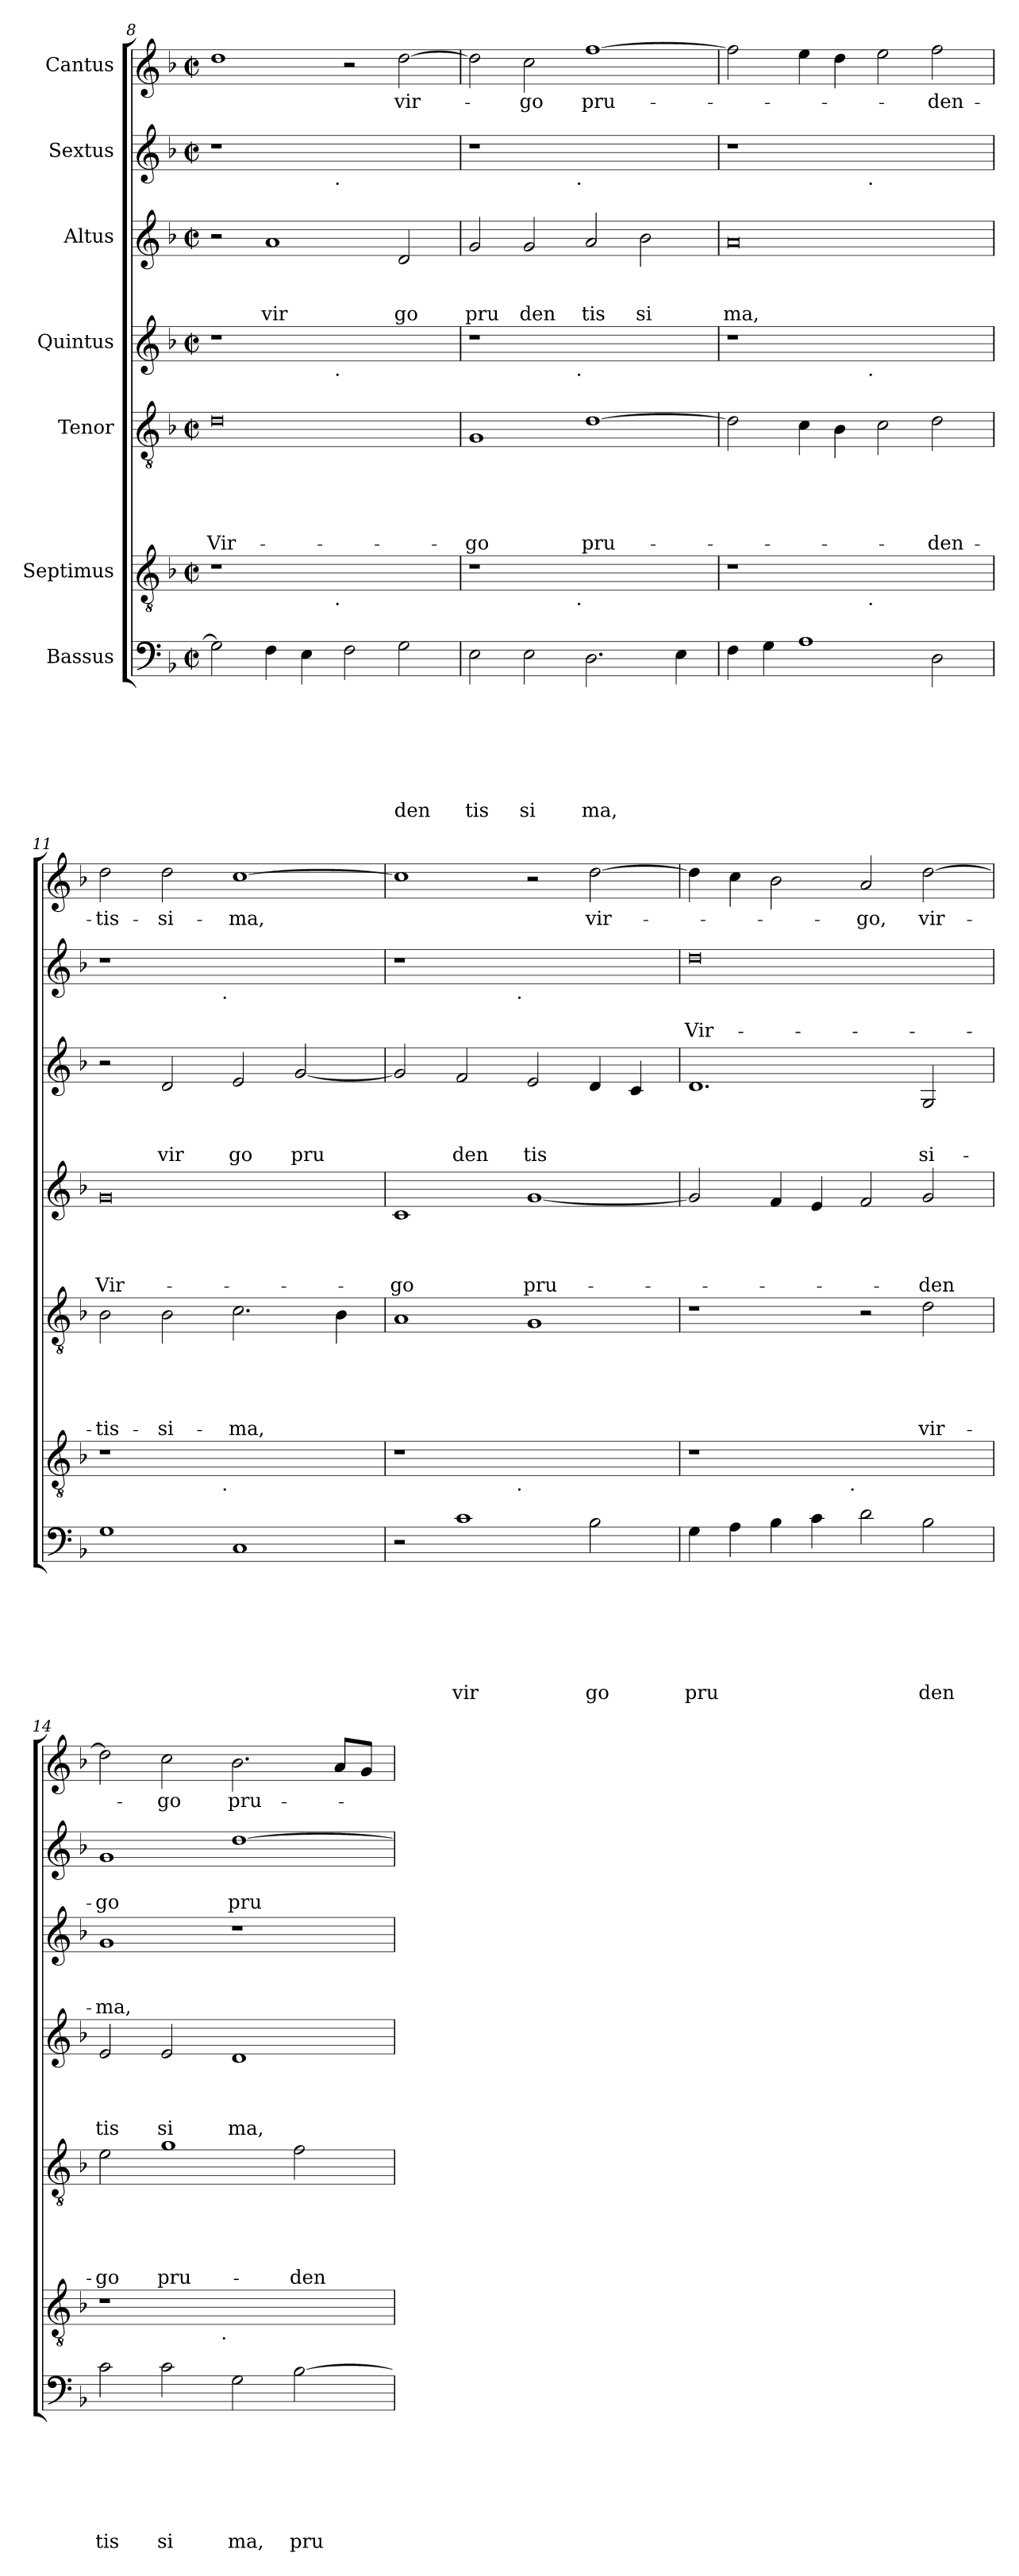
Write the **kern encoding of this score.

**kern	**text	**text	**text	**text	**text	**text	**text	**kern	**kern	**text	**text	**text	**text	**text	**kern	**text	**text	**text	**text	**kern	**text	**text	**text	**kern	**text	**text	**kern	**text
*part7	*part7	*part7	*part7	*part7	*part7	*part7	*part7	*part6	*part5	*part5	*part5	*part5	*part5	*part5	*part4	*part4	*part4	*part4	*part4	*part3	*part3	*part3	*part3	*part2	*part2	*part2	*part1	*part1
*staff7	*staff7	*staff7	*staff7	*staff7	*staff7	*staff7	*staff7	*staff6	*staff5	*staff5	*staff5	*staff5	*staff5	*staff5	*staff4	*staff4	*staff4	*staff4	*staff4	*staff3	*staff3	*staff3	*staff3	*staff2	*staff2	*staff2	*staff1	*staff1
*I"Bassus	*	*	*	*	*	*	*	*I"Septimus	*I"Tenor	*	*	*	*	*	*I"Quintus	*	*	*	*	*I"Altus	*	*	*	*I"Sextus	*	*	*I"Cantus	*
*clefF4	*	*	*	*	*	*	*	*clefGv2	*clefGv2	*	*	*	*	*	*clefG2	*	*	*	*	*clefG2	*	*	*	*clefG2	*	*	*clefG2	*
*k[b-]	*	*	*	*	*	*	*	*k[b-]	*k[b-]	*	*	*	*	*	*k[b-]	*	*	*	*	*k[b-]	*	*	*	*k[b-]	*	*	*k[b-]	*
*F:	*	*	*	*	*	*	*	*F:	*F:	*	*	*	*	*	*F:	*	*	*	*	*F:	*	*	*	*F:	*	*	*F:	*
*M2/2	*	*	*	*	*	*	*	*M2/2	*M2/2	*	*	*	*	*	*M2/2	*	*	*	*	*M2/2	*	*	*	*M2/2	*	*	*M2/2	*
*met(c|)	*	*	*	*	*	*	*	*met(c|)	*met(c|)	*	*	*	*	*	*met(c|)	*	*	*	*	*met(c|)	*	*	*	*met(c|)	*	*	*met(c|)	*
=8	=8	=8	=8	=8	=8	=8	=8	=8	=8	=8	=8	=8	=8	=8	=8	=8	=8	=8	=8	=8	=8	=8	=8	=8	=8	=8	=8	=8
!	!	!	!	!	!	!	!	!	!	!	!	!	!	!LO:LY:b	!	!	!	!	!	!	!	!	!	!	!	!	!	!
*	*	*	*	*	*	*	*	*^	*	*	*	*	*	*	*^	*	*	*	*	*	*	*	*	*^	*	*	*	*
2G\]	.	.	.	.	.	.	.	1r	2ryy	0d	.	.	.	.	Vir-	1r	2ryy	.	.	.	.	2r	.	.	.	1r	2ryy	.	.	1dd	.
!	!	!	!	!	!	!	!	!	!	!	!	!	!	!	!	!	!	!	!	!	!	!	!	!	!LO:LY:b	!	!	!	!	!	!
4F\	.	.	.	.	.	.	.	.	4...ryy	.	.	.	.	.	.	.	4...ryy	.	.	.	.	1a	.	.	vir	.	4...ryy	.	.	.	.
4E\	.	.	.	.	.	.	.	.	.	.	.	.	.	.	.	.	.	.	.	.	.	.	.	.	.	.	.	.	.	.	.
!	!	!	!	!	!	!	!	!	!	!	!	!	!	!	!	!	!	!	!	!	!	!	!	!	!	!	!LO:TX:b:t=.	!	!	!	!
!	!	!	!	!	!	!	!	!	!	!	!	!	!	!	!	!	!LO:TX:b:t=.	!	!	!	!	!	!	!	!	!	!	!	!	!	!
!	!	!	!	!	!	!	!	!	!LO:TX:b:t=.	!	!	!	!	!	!	!	!	!	!	!	!	!	!	!	!	!	!	!	!	!	!
.	.	.	.	.	.	.	.	.	1ryy	.	.	.	.	.	.	.	1ryy	.	.	.	.	.	.	.	.	.	1ryy	.	.	.	.
2F\	.	.	.	.	.	.	.	1ryy	.	.	.	.	.	.	.	1ryy	.	.	.	.	.	.	.	.	.	1ryy	.	.	.	2r	.
!	!	!	!	!	!	!	!LO:LY:b	!	!	!	!	!	!	!	!	!	!	!	!	!	!	!	!	!	!LO:LY:b	!	!	!	!	!	!LO:LY:b
2G\	.	.	.	.	.	.	den	.	.	.	.	.	.	.	.	.	.	.	.	.	.	2d/	.	.	go	.	.	.	.	[>2dd\	vir-
.	.	.	.	.	.	.	.	.	32ryy	.	.	.	.	.	.	.	32ryy	.	.	.	.	.	.	.	.	.	32ryy	.	.	.	.
=9	=9	=9	=9	=9	=9	=9	=9	=9	=9	=9	=9	=9	=9	=9	=9	=9	=9	=9	=9	=9	=9	=9	=9	=9	=9	=9	=9	=9	=9	=9	=9
!	!	!	!	!	!	!	!LO:LY:b	!	!	!	!	!	!	!	!LO:LY:b	!	!	!	!	!	!	!	!	!	!LO:LY:b	!	!	!	!	!	!
2E\	.	.	.	.	.	.	tis	1r	2ryy	1G	.	.	.	.	-go	1r	2ryy	.	.	.	.	2g/	.	.	pru	1r	2ryy	.	.	2dd\]	.
!	!	!	!	!	!	!	!LO:LY:b	!	!	!	!	!	!	!	!	!	!	!	!	!	!	!	!	!	!LO:LY:b	!	!	!	!	!	!LO:LY:b
2E\	.	.	.	.	.	.	si	.	4...ryy	.	.	.	.	.	.	.	4...ryy	.	.	.	.	2g/	.	.	den	.	4...ryy	.	.	2cc\	-go
!	!	!	!	!	!	!	!	!	!	!	!	!	!	!	!	!	!	!	!	!	!	!	!	!	!	!	!LO:TX:b:t=.	!	!	!	!
!	!	!	!	!	!	!	!	!	!	!	!	!	!	!	!	!	!LO:TX:b:t=.	!	!	!	!	!	!	!	!	!	!	!	!	!	!
!	!	!	!	!	!	!	!	!	!LO:TX:b:t=.	!	!	!	!	!	!	!	!	!	!	!	!	!	!	!	!	!	!	!	!	!	!
.	.	.	.	.	.	.	.	.	1ryy	.	.	.	.	.	.	.	1ryy	.	.	.	.	.	.	.	.	.	1ryy	.	.	.	.
!	!	!	!	!	!	!	!LO:LY:b	!	!	!	!	!	!	!	!LO:LY:b	!	!	!	!	!	!	!	!	!	!LO:LY:b	!	!	!	!	!	!LO:LY:b
2.D\	.	.	.	.	.	.	ma,	1ryy	.	[>1d	.	.	.	.	pru-	1ryy	.	.	.	.	.	2a/	.	.	tis	1ryy	.	.	.	[>1ff	pru-
!	!	!	!	!	!	!	!	!	!	!	!	!	!	!	!	!	!	!	!	!	!	!	!	!	!LO:LY:b	!	!	!	!	!	!
.	.	.	.	.	.	.	.	.	.	.	.	.	.	.	.	.	.	.	.	.	.	2b-\	.	.	si	.	.	.	.	.	.
4E\	.	.	.	.	.	.	.	.	.	.	.	.	.	.	.	.	.	.	.	.	.	.	.	.	.	.	.	.	.	.	.
.	.	.	.	.	.	.	.	.	32ryy	.	.	.	.	.	.	.	32ryy	.	.	.	.	.	.	.	.	.	32ryy	.	.	.	.
=10	=10	=10	=10	=10	=10	=10	=10	=10	=10	=10	=10	=10	=10	=10	=10	=10	=10	=10	=10	=10	=10	=10	=10	=10	=10	=10	=10	=10	=10	=10	=10
!	!	!	!	!	!	!	!	!	!	!	!	!	!	!	!	!	!	!	!	!	!	!	!	!	!LO:LY:b	!	!	!	!	!	!
4F\	.	.	.	.	.	.	.	1r	2ryy	2d\]	.	.	.	.	.	1r	2ryy	.	.	.	.	0a	.	.	ma,	1r	2ryy	.	.	2ff\]	.
4G\	.	.	.	.	.	.	.	.	.	.	.	.	.	.	.	.	.	.	.	.	.	.	.	.	.	.	.	.	.	.	.
1A	.	.	.	.	.	.	.	.	4...ryy	4c\	.	.	.	.	.	.	4...ryy	.	.	.	.	.	.	.	.	.	4...ryy	.	.	4ee\	.
.	.	.	.	.	.	.	.	.	.	4B-\	.	.	.	.	.	.	.	.	.	.	.	.	.	.	.	.	.	.	.	4dd\	.
!	!	!	!	!	!	!	!	!	!	!	!	!	!	!	!	!	!	!	!	!	!	!	!	!	!	!	!LO:TX:b:t=.	!	!	!	!
!	!	!	!	!	!	!	!	!	!	!	!	!	!	!	!	!	!LO:TX:b:t=.	!	!	!	!	!	!	!	!	!	!	!	!	!	!
!	!	!	!	!	!	!	!	!	!LO:TX:b:t=.	!	!	!	!	!	!	!	!	!	!	!	!	!	!	!	!	!	!	!	!	!	!
.	.	.	.	.	.	.	.	.	1ryy	.	.	.	.	.	.	.	1ryy	.	.	.	.	.	.	.	.	.	1ryy	.	.	.	.
.	.	.	.	.	.	.	.	1ryy	.	2c\	.	.	.	.	.	1ryy	.	.	.	.	.	.	.	.	.	1ryy	.	.	.	2ee\	.
!	!	!	!	!	!	!	!	!	!	!	!	!	!	!	!LO:LY:b	!	!	!	!	!	!	!	!	!	!	!	!	!	!	!	!LO:LY:b
2D\	.	.	.	.	.	.	.	.	.	2d\	.	.	.	.	-den-	.	.	.	.	.	.	.	.	.	.	.	.	.	.	2ff\	-den-
.	.	.	.	.	.	.	.	.	32ryy	.	.	.	.	.	.	.	32ryy	.	.	.	.	.	.	.	.	.	32ryy	.	.	.	.
=11	=11	=11	=11	=11	=11	=11	=11	=11	=11	=11	=11	=11	=11	=11	=11	=11	=11	=11	=11	=11	=11	=11	=11	=11	=11	=11	=11	=11	=11	=11	=11
!	!	!	!	!	!	!	!	!	!	!	!	!	!	!	!LO:LY:b	!	!	!	!	!	!LO:LY:b	!	!	!	!	!	!	!	!	!	!LO:LY:b
*	*	*	*	*	*	*	*	*	*	*	*	*	*	*	*	*v	*v	*	*	*	*	*	*	*	*	*	*	*	*	*	*
1G	.	.	.	.	.	.	.	1r	2ryy	2B-\	.	.	.	.	-tis-	0g	.	.	.	Vir-	2r	.	.	.	1r	2ryy	.	.	2dd\	-tis-
!	!	!	!	!	!	!	!	!	!	!	!	!	!	!	!LO:LY:b	!	!	!	!	!	!	!	!	!LO:LY:b	!	!	!	!	!	!LO:LY:b
.	.	.	.	.	.	.	.	.	4...ryy	2B-\	.	.	.	.	-si-	.	.	.	.	.	2d/	.	.	vir	.	4...ryy	.	.	2dd\	-si-
!	!	!	!	!	!	!	!	!	!	!	!	!	!	!	!	!	!	!	!	!	!	!	!	!	!	!LO:TX:b:t=.	!	!	!	!
!	!	!	!	!	!	!	!	!	!LO:TX:b:t=.	!	!	!	!	!	!	!	!	!	!	!	!	!	!	!	!	!	!	!	!	!
.	.	.	.	.	.	.	.	.	1ryy	.	.	.	.	.	.	.	.	.	.	.	.	.	.	.	.	1ryy	.	.	.	.
!	!	!	!	!	!	!	!	!	!	!	!	!	!	!	!LO:LY:b	!	!	!	!	!	!	!	!	!LO:LY:b	!	!	!	!	!	!LO:LY:b
1C	.	.	.	.	.	.	.	1ryy	.	2.c\	.	.	.	.	-ma,	.	.	.	.	.	2e/	.	.	go	1ryy	.	.	.	[>1cc	-ma,
!	!	!	!	!	!	!	!	!	!	!	!	!	!	!	!	!	!	!	!	!	!	!	!	!LO:LY:b	!	!	!	!	!	!
.	.	.	.	.	.	.	.	.	.	.	.	.	.	.	.	.	.	.	.	.	[<2g/	.	.	pru	.	.	.	.	.	.
.	.	.	.	.	.	.	.	.	.	4B-\	.	.	.	.	.	.	.	.	.	.	.	.	.	.	.	.	.	.	.	.
.	.	.	.	.	.	.	.	.	32ryy	.	.	.	.	.	.	.	.	.	.	.	.	.	.	.	.	32ryy	.	.	.	.
=12	=12	=12	=12	=12	=12	=12	=12	=12	=12	=12	=12	=12	=12	=12	=12	=12	=12	=12	=12	=12	=12	=12	=12	=12	=12	=12	=12	=12	=12	=12
!	!	!	!	!	!	!	!	!	!	!	!	!	!	!	!	!	!	!	!	!LO:LY:b	!	!	!	!	!	!	!	!	!	!
2r	.	.	.	.	.	.	.	1r	2ryy	1A	.	.	.	.	.	1c	.	.	.	-go	2g/]	.	.	.	1r	2ryy	.	.	1cc]	.
!	!	!	!	!	!	!	!LO:LY:b	!	!	!	!	!	!	!	!	!	!	!	!	!	!	!	!	!LO:LY:b	!	!	!	!	!	!
1c	.	.	.	.	.	.	vir	.	4...ryy	.	.	.	.	.	.	.	.	.	.	.	2f/	.	.	den	.	4...ryy	.	.	.	.
!	!	!	!	!	!	!	!	!	!	!	!	!	!	!	!	!	!	!	!	!	!	!	!	!	!	!LO:TX:b:t=.	!	!	!	!
!	!	!	!	!	!	!	!	!	!LO:TX:b:t=.	!	!	!	!	!	!	!	!	!	!	!	!	!	!	!	!	!	!	!	!	!
.	.	.	.	.	.	.	.	.	1ryy	.	.	.	.	.	.	.	.	.	.	.	.	.	.	.	.	1ryy	.	.	.	.
!	!	!	!	!	!	!	!	!	!	!	!	!	!	!	!	!	!	!	!	!LO:LY:b	!	!	!	!LO:LY:b	!	!	!	!	!	!
.	.	.	.	.	.	.	.	1ryy	.	1G	.	.	.	.	.	[>1g	.	.	.	pru-	2e/	.	.	tis	1ryy	.	.	.	2r	.
!	!	!	!	!	!	!	!LO:LY:b	!	!	!	!	!	!	!	!	!	!	!	!	!	!	!	!	!	!	!	!	!	!	!LO:LY:b
2B-\	.	.	.	.	.	.	go	.	.	.	.	.	.	.	.	.	.	.	.	.	4d/	.	.	.	.	.	.	.	[>2dd\	vir-
.	.	.	.	.	.	.	.	.	.	.	.	.	.	.	.	.	.	.	.	.	4c/	.	.	.	.	.	.	.	.	.
.	.	.	.	.	.	.	.	.	32ryy	.	.	.	.	.	.	.	.	.	.	.	.	.	.	.	.	32ryy	.	.	.	.
!!LO:PB:g=z
=13	=13	=13	=13	=13	=13	=13	=13	=13	=13	=13	=13	=13	=13	=13	=13	=13	=13	=13	=13	=13	=13	=13	=13	=13	=13	=13	=13	=13	=13	=13
!	!	!	!	!	!	!	!LO:LY:b	!	!	!	!	!	!	!	!	!	!	!	!	!	!	!	!	!	!	!	!	!LO:LY:b	!	!
*	*	*	*	*	*	*	*	*	*	*	*	*	*	*	*	*	*	*	*	*	*	*	*	*	*v	*v	*	*	*	*
4G\	.	.	.	.	.	.	pru	1r	2ryy	1r	.	.	.	.	.	2g/]	.	.	.	.	1.d	.	.	.	0dd	.	Vir-	4dd\]	.
4A\	.	.	.	.	.	.	.	.	.	.	.	.	.	.	.	.	.	.	.	.	.	.	.	.	.	.	.	4cc\	.
4B-\	.	.	.	.	.	.	.	.	4...ryy	.	.	.	.	.	.	4f/	.	.	.	.	.	.	.	.	.	.	.	2b-\	.
4c\	.	.	.	.	.	.	.	.	.	.	.	.	.	.	.	4e/	.	.	.	.	.	.	.	.	.	.	.	.	.
!	!	!	!	!	!	!	!	!	!LO:TX:b:t=.	!	!	!	!	!	!	!	!	!	!	!	!	!	!	!	!	!	!	!	!
.	.	.	.	.	.	.	.	.	1ryy	.	.	.	.	.	.	.	.	.	.	.	.	.	.	.	.	.	.	.	.
!	!	!	!	!	!	!	!	!	!	!	!	!	!	!	!	!	!	!	!	!	!	!	!	!	!	!	!	!	!LO:LY:b
2d\	.	.	.	.	.	.	.	1ryy	.	2r	.	.	.	.	.	2f/	.	.	.	.	.	.	.	.	.	.	.	2a/	-go,
!	!	!	!	!	!	!	!LO:LY:b	!	!	!	!	!	!	!	!LO:LY:b	!	!	!	!	!LO:LY:b	!	!	!	!LO:LY:b	!	!	!	!	!LO:LY:b
2B-\	.	.	.	.	.	.	den	.	.	2d\	.	.	.	.	vir-	2g/	.	.	.	-den	2G/	.	.	si-	.	.	.	[>2dd\	vir-
.	.	.	.	.	.	.	.	.	32ryy	.	.	.	.	.	.	.	.	.	.	.	.	.	.	.	.	.	.	.	.
=14	=14	=14	=14	=14	=14	=14	=14	=14	=14	=14	=14	=14	=14	=14	=14	=14	=14	=14	=14	=14	=14	=14	=14	=14	=14	=14	=14	=14	=14
!	!	!	!	!	!	!	!LO:LY:b	!	!	!	!	!	!	!	!LO:LY:b	!	!	!	!	!LO:LY:b	!	!	!	!LO:LY:b	!	!	!LO:LY:b	!	!
2c\	.	.	.	.	.	.	tis	1r	2ryy	2e\	.	.	.	.	-go	2e/	.	.	.	tis	1g	.	.	-ma,	1g	.	-go	2dd\]	.
!	!	!	!	!	!	!	!LO:LY:b	!	!	!	!	!	!	!	!LO:LY:b	!	!	!	!	!LO:LY:b	!	!	!	!	!	!	!	!	!LO:LY:b
2c\	.	.	.	.	.	.	si	.	4...ryy	1g	.	.	.	.	pru-	2e/	.	.	.	si	.	.	.	.	.	.	.	2cc\	-go
!	!	!	!	!	!	!	!	!	!LO:TX:b:t=.	!	!	!	!	!	!	!	!	!	!	!	!	!	!	!	!	!	!	!	!
.	.	.	.	.	.	.	.	.	1ryy	.	.	.	.	.	.	.	.	.	.	.	.	.	.	.	.	.	.	.	.
!	!	!	!	!	!	!	!LO:LY:b	!	!	!	!	!	!	!	!	!	!	!	!	!LO:LY:b	!	!	!	!	!	!	!LO:LY:b	!	!LO:LY:b
2G\	.	.	.	.	.	.	ma,	1ryy	.	.	.	.	.	.	.	1d	.	.	.	ma,	1r	.	.	.	[>1dd	.	pru-	2.b-\	pru-
!	!	!	!	!	!	!	!LO:LY:b	!	!	!	!	!	!	!	!LO:LY:b	!	!	!	!	!	!	!	!	!	!	!	!	!	!
[>2B-\	.	.	.	.	.	.	pru	.	.	2f\	.	.	.	.	-den-	.	.	.	.	.	.	.	.	.	.	.	.	.	.
.	.	.	.	.	.	.	.	.	.	.	.	.	.	.	.	.	.	.	.	.	.	.	.	.	.	.	.	8a/L	.
.	.	.	.	.	.	.	.	.	.	.	.	.	.	.	.	.	.	.	.	.	.	.	.	.	.	.	.	8g/J	.
.	.	.	.	.	.	.	.	.	32ryy	.	.	.	.	.	.	.	.	.	.	.	.	.	.	.	.	.	.	.	.
*	*	*	*	*	*	*	*	*v	*v	*	*	*	*	*	*	*	*	*	*	*	*	*	*	*	*	*	*	*	*
=	=	=	=	=	=	=	=	=	=	=	=	=	=	=	=	=	=	=	=	=	=	=	=	=	=	=	=	=
*-	*-	*-	*-	*-	*-	*-	*-	*-	*-	*-	*-	*-	*-	*-	*-	*-	*-	*-	*-	*-	*-	*-	*-	*-	*-	*-	*-	*-
